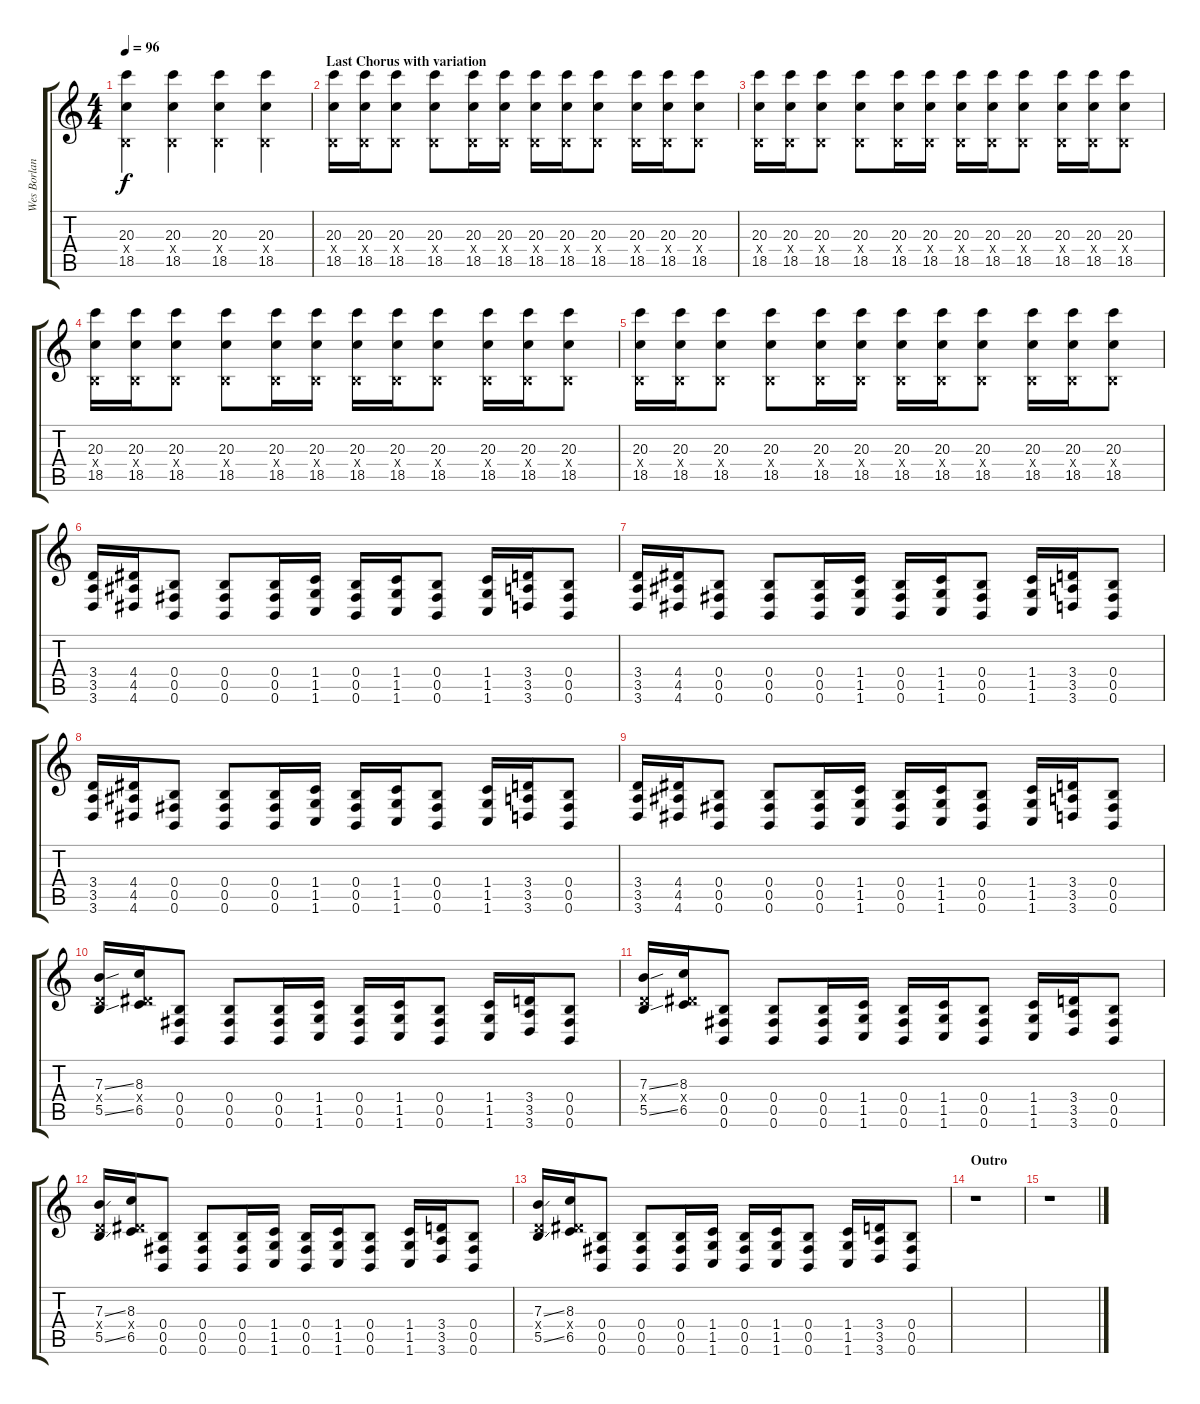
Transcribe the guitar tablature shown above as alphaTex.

\track ("Wes Borland - Distortion Guitar" "Wes Borlan") {instrument distortionguitar}
\staff {score tabs}
\tuning (Db4 Ab3 E3 B2 Gb2 B1) {hide}
\ts (4 4)
\tempo 96
\clef g2
\ks c
(20.3 0.4{x} 18.5).4{dy f} (20.3 0.4{x} 18.5).4 (20.3 0.4{x} 18.5).4 (20.3 0.4{x} 18.5).4 |
\section ("" "Last Chorus with variation")
(20.3 0.4{x} 18.5).16 (20.3 0.4{x} 18.5).16 (20.3 0.4{x} 18.5).8 (20.3 0.4{x} 18.5).8 (20.3 0.4{x} 18.5).16 (20.3 0.4{x} 18.5).16 (20.3 0.4{x} 18.5).16 (20.3 0.4{x} 18.5).16 (20.3 0.4{x} 18.5).8 (20.3 0.4{x} 18.5).16 (20.3 0.4{x} 18.5).16 (20.3 0.4{x} 18.5).8 |
(20.3 0.4{x} 18.5).16 (20.3 0.4{x} 18.5).16 (20.3 0.4{x} 18.5).8 (20.3 0.4{x} 18.5).8 (20.3 0.4{x} 18.5).16 (20.3 0.4{x} 18.5).16 (20.3 0.4{x} 18.5).16 (20.3 0.4{x} 18.5).16 (20.3 0.4{x} 18.5).8 (20.3 0.4{x} 18.5).16 (20.3 0.4{x} 18.5).16 (20.3 0.4{x} 18.5).8 |
(20.3 0.4{x} 18.5).16 (20.3 0.4{x} 18.5).16 (20.3 0.4{x} 18.5).8 (20.3 0.4{x} 18.5).8 (20.3 0.4{x} 18.5).16 (20.3 0.4{x} 18.5).16 (20.3 0.4{x} 18.5).16 (20.3 0.4{x} 18.5).16 (20.3 0.4{x} 18.5).8 (20.3 0.4{x} 18.5).16 (20.3 0.4{x} 18.5).16 (20.3 0.4{x} 18.5).8 |
(20.3 0.4{x} 18.5).16 (20.3 0.4{x} 18.5).16 (20.3 0.4{x} 18.5).8 (20.3 0.4{x} 18.5).8 (20.3 0.4{x} 18.5).16 (20.3 0.4{x} 18.5).16 (20.3 0.4{x} 18.5).16 (20.3 0.4{x} 18.5).16 (20.3 0.4{x} 18.5).8 (20.3 0.4{x} 18.5).16 (20.3 0.4{x} 18.5).16 (20.3 0.4{x} 18.5).8 |
(3.4 3.5 3.6).16 (4.4 4.5 4.6).16 (0.4 0.5 0.6).8 (0.4 0.5 0.6).8 (0.4 0.5 0.6).16 (1.4 1.5 1.6).16 (0.4 0.5 0.6).16 (1.4 1.5 1.6).16 (0.4 0.5 0.6).8 (1.4 1.5 1.6).16 (3.4 3.5 3.6).16 (0.4 0.5 0.6).8 |
(3.4 3.5 3.6).16 (4.4 4.5 4.6).16 (0.4 0.5 0.6).8 (0.4 0.5 0.6).8 (0.4 0.5 0.6).16 (1.4 1.5 1.6).16 (0.4 0.5 0.6).16 (1.4 1.5 1.6).16 (0.4 0.5 0.6).8 (1.4 1.5 1.6).16 (3.4 3.5 3.6).16 (0.4 0.5 0.6).8 |
(3.4 3.5 3.6).16 (4.4 4.5 4.6).16 (0.4 0.5 0.6).8 (0.4 0.5 0.6).8 (0.4 0.5 0.6).16 (1.4 1.5 1.6).16 (0.4 0.5 0.6).16 (1.4 1.5 1.6).16 (0.4 0.5 0.6).8 (1.4 1.5 1.6).16 (3.4 3.5 3.6).16 (0.4 0.5 0.6).8 |
(3.4 3.5 3.6).16 (4.4 4.5 4.6).16 (0.4 0.5 0.6).8 (0.4 0.5 0.6).8 (0.4 0.5 0.6).16 (1.4 1.5 1.6).16 (0.4 0.5 0.6).16 (1.4 1.5 1.6).16 (0.4 0.5 0.6).8 (1.4 1.5 1.6).16 (3.4 3.5 3.6).16 (0.4 0.5 0.6).8 |
(7.3{ss} 3.4{x} 5.5{ss}).16 (8.3 4.4{x} 6.5).16 (0.4 0.5 0.6).8 (0.4 0.5 0.6).8 (0.4 0.5 0.6).16 (1.4 1.5 1.6).16 (0.4 0.5 0.6).16 (1.4 1.5 1.6).16 (0.4 0.5 0.6).8 (1.4 1.5 1.6).16 (3.4 3.5 3.6).16 (0.4 0.5 0.6).8 |
(7.3{ss} 3.4{x} 5.5{ss}).16 (8.3 4.4{x} 6.5).16 (0.4 0.5 0.6).8 (0.4 0.5 0.6).8 (0.4 0.5 0.6).16 (1.4 1.5 1.6).16 (0.4 0.5 0.6).16 (1.4 1.5 1.6).16 (0.4 0.5 0.6).8 (1.4 1.5 1.6).16 (3.4 3.5 3.6).16 (0.4 0.5 0.6).8 |
(7.3{ss} 3.4{x} 5.5{ss}).16 (8.3 4.4{x} 6.5).16 (0.4 0.5 0.6).8 (0.4 0.5 0.6).8 (0.4 0.5 0.6).16 (1.4 1.5 1.6).16 (0.4 0.5 0.6).16 (1.4 1.5 1.6).16 (0.4 0.5 0.6).8 (1.4 1.5 1.6).16 (3.4 3.5 3.6).16 (0.4 0.5 0.6).8 |
(7.3{ss} 3.4{x} 5.5{ss}).16 (8.3 4.4{x} 6.5).16 (0.4 0.5 0.6).8 (0.4 0.5 0.6).8 (0.4 0.5 0.6).16 (1.4 1.5 1.6).16 (0.4 0.5 0.6).16 (1.4 1.5 1.6).16 (0.4 0.5 0.6).8 (1.4 1.5 1.6).16 (3.4 3.5 3.6).16 (0.4 0.5 0.6).8 |
\section ("" "Outro")
r.1 |
r.1
